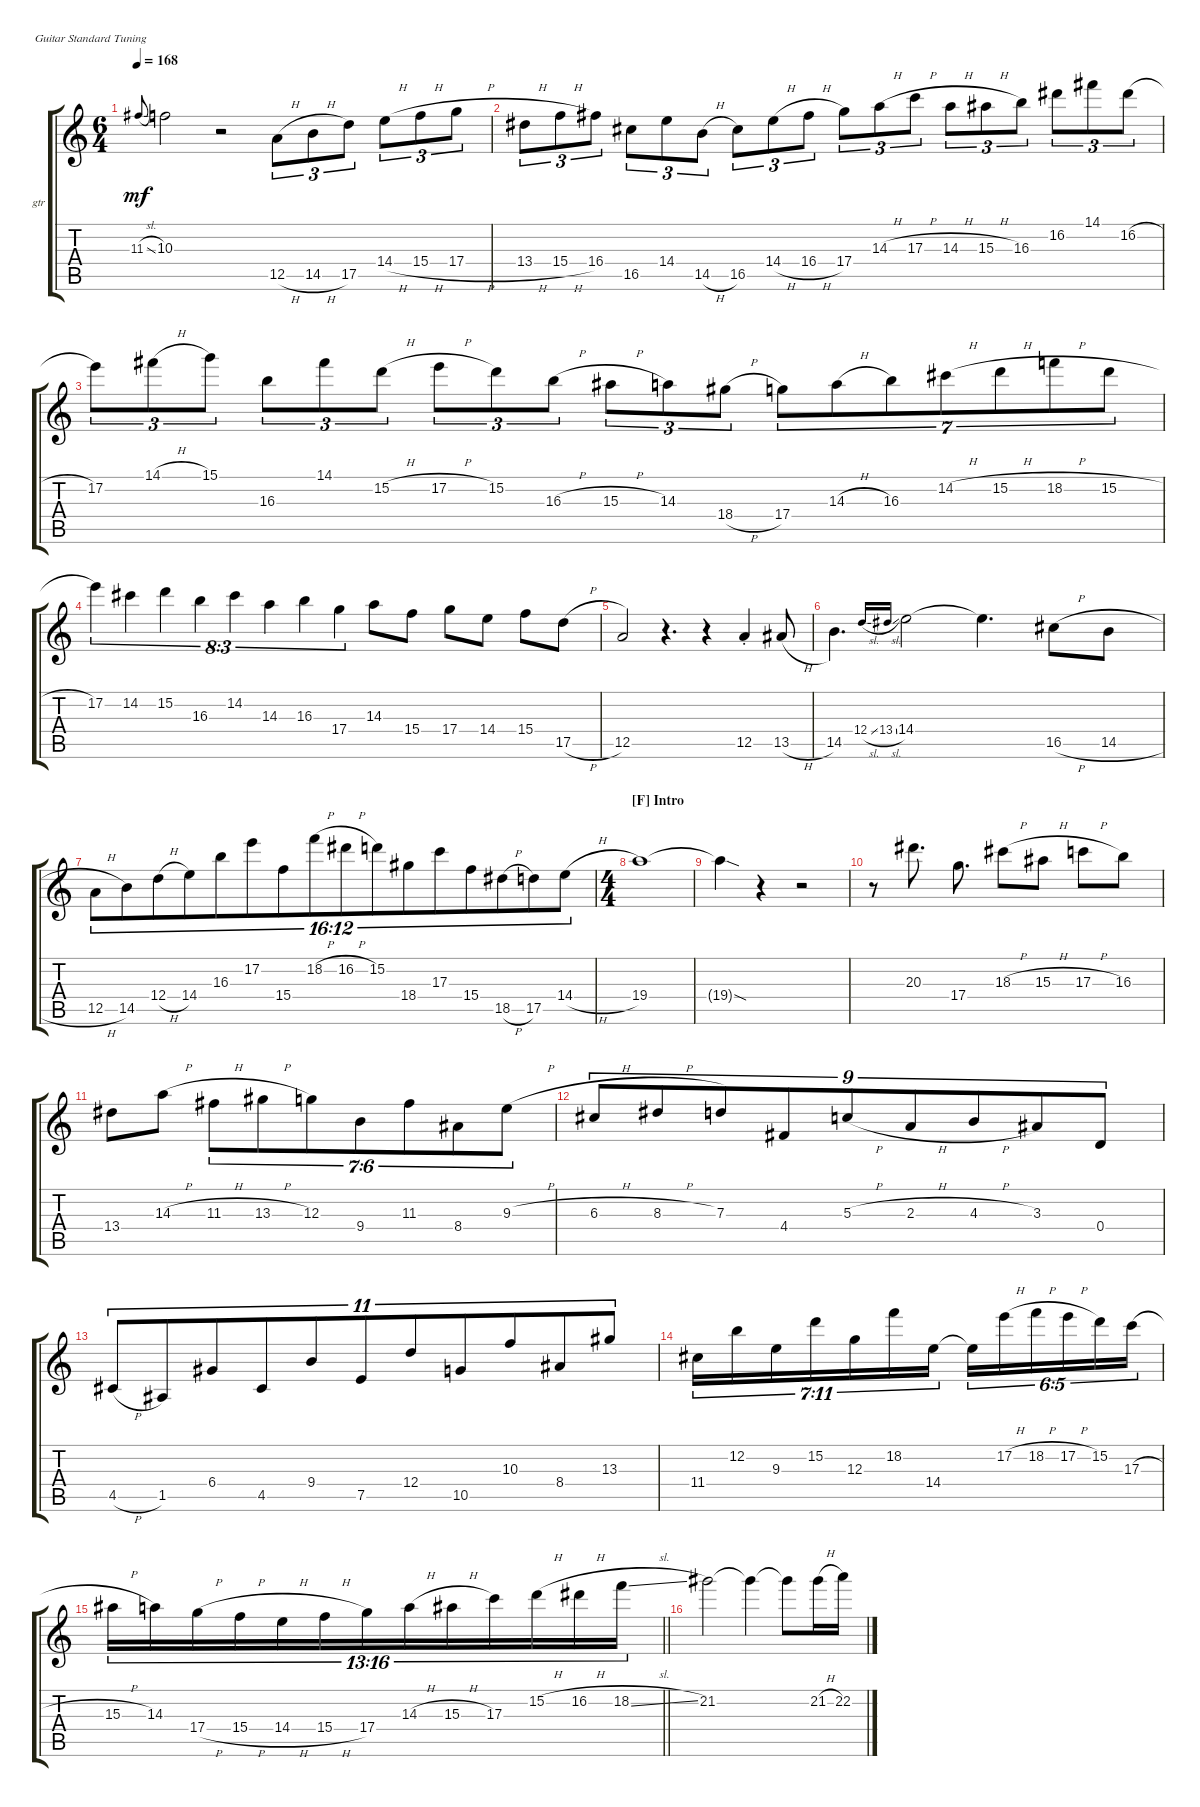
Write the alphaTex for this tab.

\bracketExtendMode groupsimilarinstruments
\firstSystemTrackNameOrientation horizontal
\otherSystemsTrackNameOrientation horizontal
\track ("solo" "gtr") {instrument electricguitarclean}
\staff {score tabs}
\tuning (E4 B3 G3 D3 A2 E2)
\ts (6 4)
\tempo 168
\clef g2
\ks c
11.3{sl}.8{gr onbeat dy mf} 10.3.2 r.2 12.5{h}.8{tu (3 2)} 14.5{h}.8{tu (3 2)} 17.5.8{tu (3 2)} 14.4{h}.8{tu (3 2)} 15.4{h}.8{tu (3 2)} 17.4{h}.8{tu (3 2)} |
13.4{h}.8{tu (3 2)} 15.4{h}.8{tu (3 2)} 16.4.8{tu (3 2)} 16.5.8{tu (3 2)} 14.4.8{tu (3 2)} 14.5{h}.8{tu (3 2)} 16.5.8{tu (3 2)} 14.4{h}.8{tu (3 2)} 16.4{h}.8{tu (3 2)} 17.4.8{tu (3 2)} 14.3{h}.8{tu (3 2)} 17.3{h}.8{tu (3 2)} 14.3{h}.8{tu (3 2)} 15.3{h}.8{tu (3 2)} 16.3.8{tu (3 2)} 16.2.8{tu (3 2)} 14.1.8{tu (3 2)} 16.2{h}.8{tu (3 2)} |
17.2.8{tu (3 2)} 14.1{h}.8{tu (3 2)} 15.1.8{tu (3 2)} 16.3.8{tu (3 2)} 14.1.8{tu (3 2)} 15.2{h}.8{tu (3 2)} 17.2{h}.8{tu (3 2)} 15.2.8{tu (3 2)} 16.3{h}.8{tu (3 2)} 15.3{h}.8{tu (3 2)} 14.3.8{tu (3 2)} 18.4{h}.8{tu (3 2)} 17.4.8{tu (7 4) beam merge} 14.3{h}.8{tu (7 4) beam merge} 16.3.8{tu (7 4) beam merge} 14.2{h}.8{tu (7 4) beam merge} 15.2{h}.8{tu (7 4) beam merge} 18.2{h}.8{tu (7 4) beam merge} 15.2{h}.8{tu (7 4)} |
17.2.4{tu (8 3)} 14.2.4{tu (8 3)} 15.2.4{tu (8 3)} 16.3.4{tu (8 3)} 14.2.4{tu (8 3)} 14.3.4{tu (8 3)} 16.3.4{tu (8 3)} 17.4.4{tu (8 3)} 14.3.8 15.4.8 17.4.8 14.4.8 15.4.8 17.5{h}.8 |
12.5.2 r.4{d} r.4 12.5{st}.4 13.5{h}.8 |
14.5.4{d} 12.4{sl}.16{gr onbeat} 13.4{sl}.16{gr onbeat} 14.4.2 14.4{t}.4{d} 16.5{h}.8 14.5{h}.8 |
12.5{h}.8{tu (16 12)} 14.5.8{tu (16 12)} 12.4{h}.8{tu (16 12)} 14.4.8{tu (16 12) beam merge} 16.3.8{tu (16 12)} 17.2.8{tu (16 12)} 15.4.8{tu (16 12)} 18.2{h}.8{tu (16 12)} 16.2{h}.8{tu (16 12)} 15.2.8{tu (16 12)} 18.4.8{tu (16 12)} 17.3.8{tu (16 12)} 15.4.8{tu (16 12)} 18.5{h}.8{tu (16 12)} 17.5.8{tu (16 12)} 14.4{h}.8{tu (16 12)} |
\ts (4 4)
\section ("F" "Intro")
19.4.1 |
19.4{sod t}.4 r.4 r.2 |
r.8 20.3.8{d} 17.4.8{d} 18.3{h}.8 15.3{h}.8 17.3{h}.8 16.3.8 |
13.4.8 14.3{h}.8 11.3{h}.8{tu (7 6)} 13.3{h}.8{tu (7 6)} 12.3.8{tu (7 6)} 9.4.8{tu (7 6)} 11.3.8{tu (7 6)} 8.4.8{tu (7 6)} 9.3{h}.8{tu (7 6)} |
6.3{h}.8{tu (9 8)} 8.3{h}.8{tu (9 8)} 7.3.8{tu (9 8)} 4.4.8{tu (9 8)} 5.3{h}.8{tu (9 8)} 2.3{h}.8{tu (9 8)} 4.3{h}.8{tu (9 8)} 3.3.8{tu (9 8)} 0.4.8{tu (9 8)} |
4.5{h}.8{tu (11 8)} 1.5.8{tu (11 8)} 6.4.8{tu (11 8)} 4.5.8{tu (11 8)} 9.4.8{tu (11 8)} 7.5.8{tu (11 8)} 12.4.8{tu (11 8)} 10.5.8{tu (11 8)} 10.3.8{tu (11 8)} 8.4.8{tu (11 8)} 13.3.8{tu (11 8)} |
11.4.16{tu (7 11)} 12.2.16{tu (7 11)} 9.3.16{tu (7 11)} 15.2.16{tu (7 11)} 12.3.16{tu (7 11)} 18.2.16{tu (7 11)} 14.4.16{tu (7 11)} 14.4{t}.16{tu (6 5)} 17.2{h}.16{tu (6 5)} 18.2{h}.16{tu (6 5)} 17.2{h}.16{tu (6 5)} 15.2.16{tu (6 5)} 17.3{h}.16{tu (6 5)} |
\barLineRight lightlight
15.3{h}.16{tu (13 16)} 14.3.16{tu (13 16)} 17.4{h}.16{tu (13 16)} 15.4{h}.16{tu (13 16)} 14.4{h}.16{tu (13 16)} 15.4{h}.16{tu (13 16)} 17.4.16{tu (13 16)} 14.3{h}.16{tu (13 16)} 15.3{h}.16{tu (13 16)} 17.3.16{tu (13 16)} 15.2{h}.16{tu (13 16)} 16.2{h}.16{tu (13 16)} 18.2{sl}.16{tu (13 16)} |
21.2.2 21.2{t}.4 21.2{t}.8 21.2{h}.16 22.2.16
